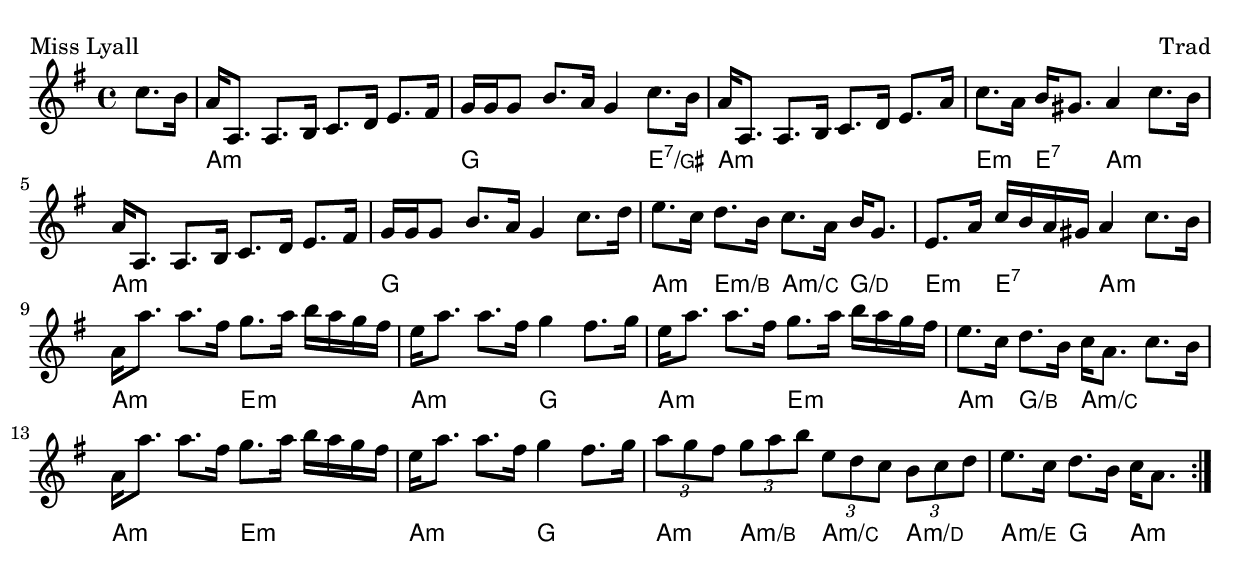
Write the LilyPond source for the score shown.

\version "2.22.0"

\include "../helpers/preamble.ly"

\score {
    \relative c'' {
        <<
        {
            \clef treble
            \key g \major
            \partial 4 c8. b16 |
            a16 a,8. a b16 c8. d16 e8. fs16 | g g g8 b8. a16 g4 c8. b16 |
            a16 a,8. a b16 c8. d16 e8. a16 | c8. a16 b gs8. a4 c8. b16 |
            a16 a,8. a b16 c8. d16 e8. fs16 | g g g8 b8. a16 g4 c8. d16 |
            e8. c16 d8. b16 c8. a16 b g8. | e a16 c b a gs a4 c8. b16 |
            a16 a'8. a fs16 g8. a16 b a g fs | e a8. a fs16 g4 fs8. g16 |
            e a8. a fs16 g8. a16 b a g fs | e8. c16 d8. b16 c a8. c b16 |
            a a'8. a fs16 g8. a16 b a g fs | e a8. a fs16 g4 fs8. g16 |
            \tuplet 3/2 { a8 g fs } \tuplet 3/2 { g a b } \tuplet 3/2 { e, d c } \tuplet 3/2 { b c d } |
            e8. c16 d8. b16 c a8. \bar":|."

        }
        \chords {
            \partial 4 s4 |
            a1:m | g2. e4:7/gs | a1:m | e4:m e:7 a2:m |
            a1:m | g | a4:m e:m/b a:m/c g/d | e:m e:7 a2:m |
            a:m e:m | a:m g | a:m e:m | a4:m g/b a2:m/c |
            a2:m e:m | a:m g | a4:m a:m/b a:m/c a:m/d | a:m/e g a:m
        }
        >>
    }
    \header {
        piece = "Miss Lyall"
        opus = "Trad"
    }
}